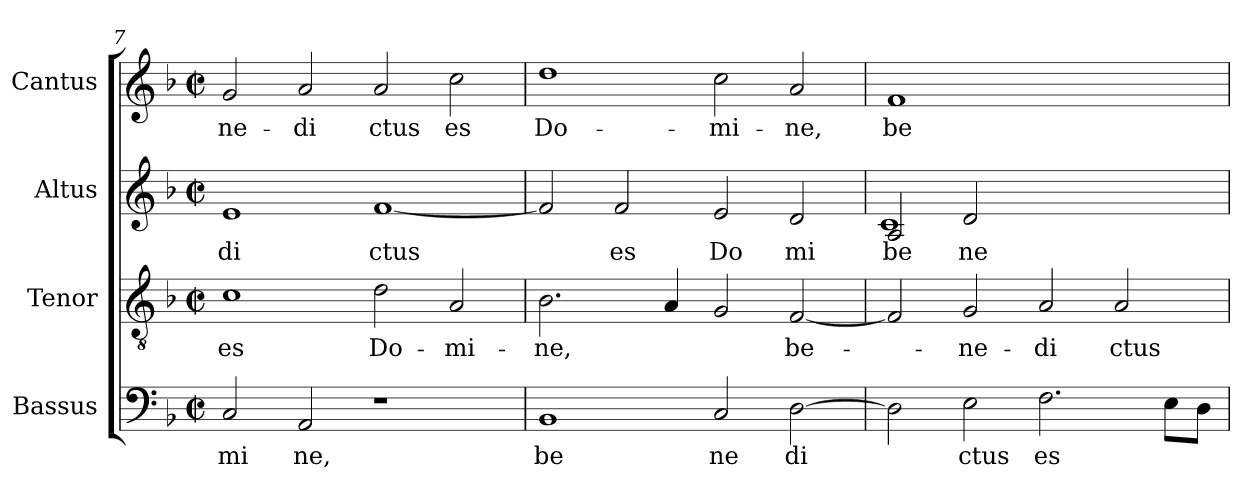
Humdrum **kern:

**kern	**text	**kern	**text	**kern	**text	**kern	**text
*part4	*part4	*part3	*part3	*part2	*part2	*part1	*part1
*staff4	*staff4	*staff3	*staff3	*staff2	*staff2	*staff1	*staff1
*I"Bassus	*	*I"Tenor	*	*I"Altus	*	*I"Cantus	*
!!LO:LB:g=z
*clefF4	*	*clefGv2	*	*clefG2	*	*clefG2	*
*k[b-]	*	*k[b-]	*	*k[b-]	*	*k[b-]	*
*F:	*	*F:	*	*F:	*	*F:	*
*M2/2	*	*M2/2	*	*M2/2	*	*M2/2	*
*met(c|)	*	*met(c|)	*	*met(c|)	*	*met(c|)	*
=7	=7	=7	=7	=7	=7	=7	=7
!	!LO:LY:b:cj	!	!LO:LY:b:cj	!	!LO:LY:b:cj	!	!LO:LY:b:cj
2C/	-mi	1c	es	1e	di	2g/	-ne-
!	!LO:LY:b:cj	!	!	!	!	!	!LO:LY:b:cj
2AA/	ne,	.	.	.	.	2a/	-di
!	!	!	!LO:LY:b:cj	!	!LO:LY:b	!	!LO:LY:b:cj
1r	.	2d\	Do-	[<1f	ctus	2a/	ctus
!	!	!	!LO:LY:b:cj	!	!	!	!LO:LY:b:cj
.	.	2A/	-mi-	.	.	2cc\	es
=8	=8	=8	=8	=8	=8	=8	=8
!	!LO:LY:b:cj	!	!LO:LY:b	!	!	!	!LO:LY:b:cj
1BB-	be	2.B-\	-ne,	2f/]	.	1dd	Do-
!	!	!	!	!	!LO:LY:b:cj	!	!
.	.	.	.	2f/	es	.	.
.	.	4A/	.	.	.	.	.
!	!LO:LY:b:cj	!	!	!	!LO:LY:b:cj	!	!LO:LY:b:cj
2C/	ne	2G/	.	2e/	Do	2cc\	-mi-
!	!LO:LY:b:cj	!	!LO:LY:b:cj	!	!LO:LY:b:cj	!	!LO:LY:b:cj
[>2D\	di	[<2F/	be-	2d/	mi	2a/	-ne,
=9	=9	=9	=9	=9	=9	=9	=9
!	!	!	!	!	!LO:LY:b:cj	!	!
*	*	*	*	*^	*	*	*
!	!	!	!	!	!	!LO:LY:b:cj	!	!LO:LY:b:cj
2D\]	.	2F/]	.	2A/	1c	be	1f	be-
!	!LO:LY:b:cj	!	!LO:LY:b:cj	!	!	!LO:LY:b:cj	!	!
2E\	ctus	2G/	-ne-	2d/	.	ne	.	.
!	!LO:LY:b:cj	!	!LO:LY:b:cj	!	!	!	!	!
2.F\	es	2A/	-di	1ryy	1ryy	.	1ryy	.
!	!	!	!LO:LY:b:cj	!	!	!	!	!
.	.	2A/	ctus	.	.	.	.	.
8E\L	.	.	.	.	.	.	.	.
8D\J	.	.	.	.	.	.	.	.
*	*	*	*	*v	*v	*	*	*
=	=	=	=	=	=	=	=
*-	*-	*-	*-	*-	*-	*-	*-
